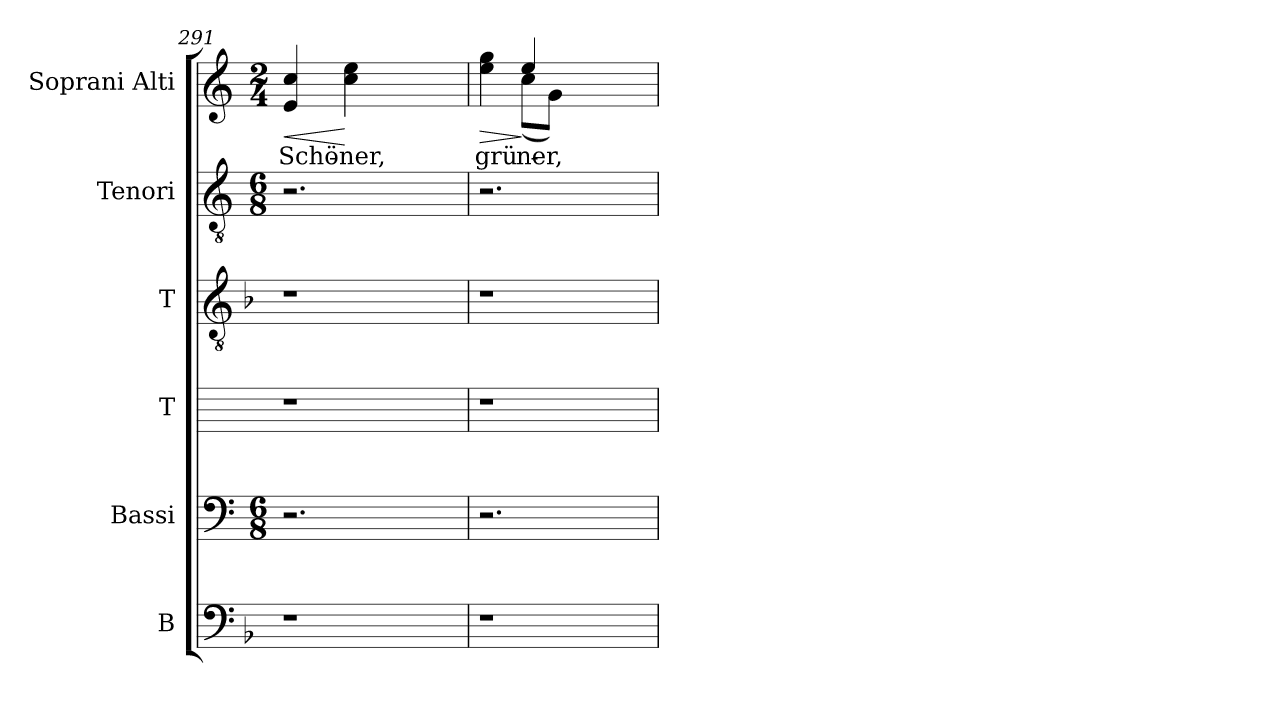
**kern	**kern	**kern	**kern	**kern	**kern	**text	**dynam
*part6	*part5	*part4	*part3	*part2	*part1	*part1	*part1
*staff6	*staff5	*staff4	*staff3	*staff2	*staff1	*staff1	*staff1
*I"B	*I"Bassi	*I"T	*I"T	*I"Tenori	*I"Soprani  Alti	*	*
*I'B	*I'B	*I'T	*I'T	*I'T	*I'S  A	*	*
*clefF4	*clefF4	*	*clefGv2	*clefGv2	*clefG2	*	*
*k[b-]	*k[]	*	*k[b-]	*k[]	*k[]	*	*
*F:	*C:	*	*F:	*C:	*C:	*	*
*	*M6/8	*	*	*M6/8	*M2/4	*	*
=291	=291	=291	=291	=291	=291	=291	=291
!	!	!	!	!	!	!LO:LY:b	!LO:HP:b
1r	2.r	1r	1r	2.r	4cc/ 4e/	Schö-	<
!	!	!	!	!	!	!LO:LY:b:rj	!
.	.	.	.	.	4ee\ 4cc\	-ner,	[
.	.	.	.	.	2ryy	.	.
.	4ryy	.	.	4ryy	.	.	.
=292	=292	=292	=292	=292	=292	=292	=292
*	*	*	*	*	*^	*	*
!	!	!	!	!	!	!	!LO:LY:b	!LO:HP:b
1r	2.r	1r	1r	2.r	4ryy	4gg\ 4ee\	grü-	>
!	!	!	!	!	!	!	!LO:LY:b:rj	!
.	.	.	.	.	4ee/	(<8cc\L	-ner,	]
.	.	.	.	.	.	8g\J)	.	.
.	.	.	.	.	2ryy	2ryy	.	.
.	4ryy	.	.	4ryy	.	.	.	.
*	*	*	*	*	*v	*v	*	*
=	=	=	=	=	=	=	=
*-	*-	*-	*-	*-	*-	*-	*-
